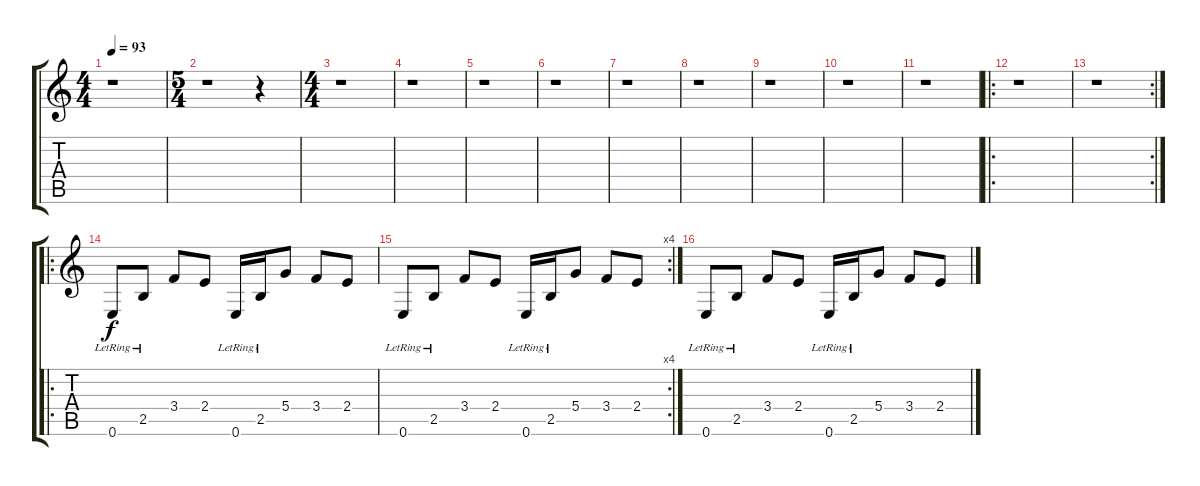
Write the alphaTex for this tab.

\track "" {instrument electricguitarclean}
\staff {score tabs}
\tuning (E4 B3 G3 D3 A2 E2) {hide}
\ts (4 4)
\tempo 93
\clef g2
\ks c
r.1{dy fff} |
\ts (5 4)
r.1 r.4 |
\ts (4 4)
r.1 |
r.1 |
r.1 |
r.1 |
r.1 |
r.1 |
r.1 |
r.1 |
r.1 |
\ro
r.1 |
\rc 2
r.1 |
\ro
0.6{lr}.8{dy f} 2.5{lr}.8 3.4.8 2.4.8 0.6{lr}.16 2.5{lr}.16 5.4.8 3.4.8 2.4.8 |
\rc 4
0.6{lr}.8 2.5{lr}.8 3.4.8 2.4.8 0.6{lr}.16 2.5{lr}.16 5.4.8 3.4.8 2.4.8 |
0.6{lr}.8 2.5{lr}.8 3.4.8 2.4.8 0.6{lr}.16 2.5{lr}.16 5.4.8 3.4.8 2.4.8
